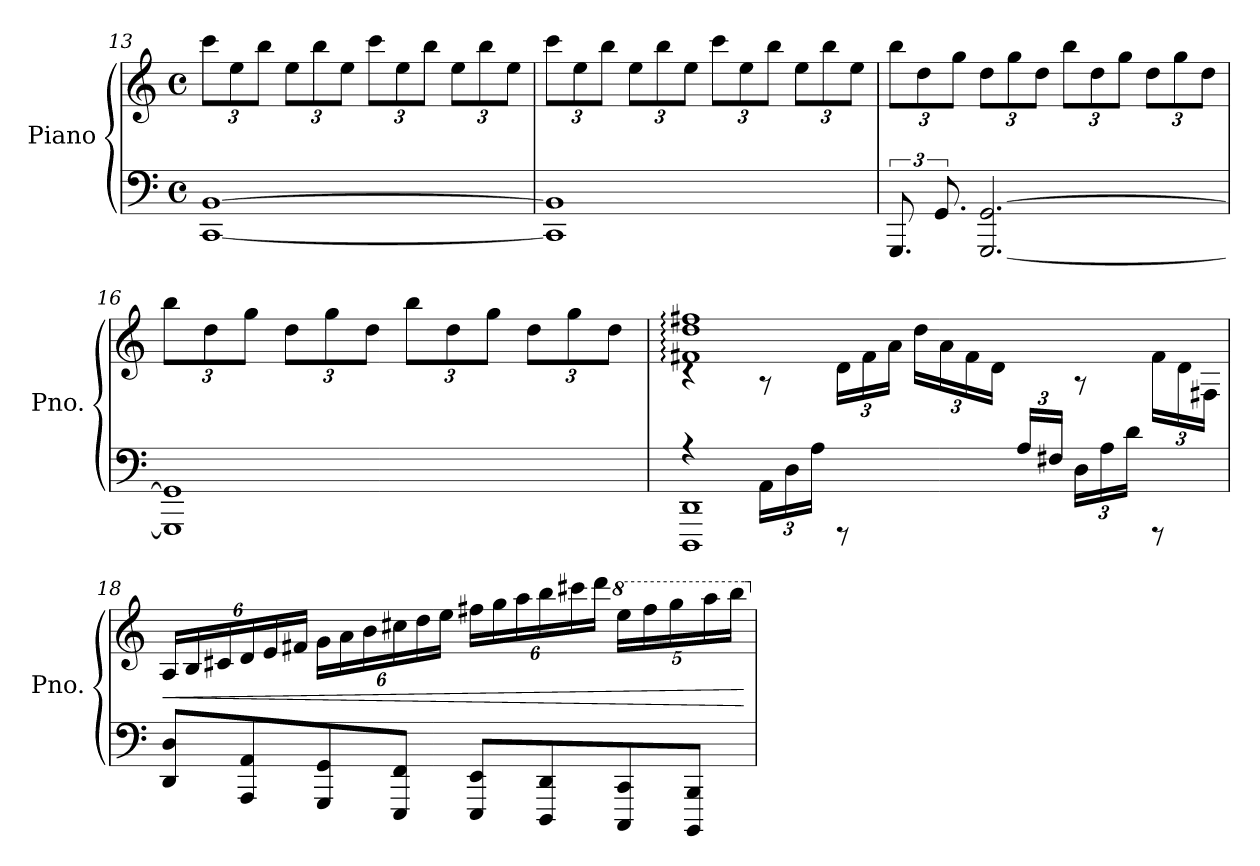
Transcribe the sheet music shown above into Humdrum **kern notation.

**kern	**kern	**dynam
*part1	*part1	*part1
*staff2	*staff1	*staff1/2
*I"Piano	*	*
*I'Pno.	*	*
!!LO:LB:g=z
*clefF4	*clefG2	*
*k[]	*k[]	*
*M4/4	*M4/4	*
*met(c)	*met(c)	*
*	*Xbrackettup	*
=13	=13	=13
[1CC [1BB	12ccc\L	.
.	12ee\	.
.	12bb\J	.
.	12ee\L	.
.	12bb\	.
.	12ee\J	.
.	12ccc\L	.
.	12ee\	.
.	12bb\J	.
.	12ee\L	.
.	12bb\	.
.	12ee\J	.
=14	=14	=14
1CC] 1BB]	12ccc\L	.
.	12ee\	.
.	12bb\J	.
.	12ee\L	.
.	12bb\	.
.	12ee\J	.
.	12ccc\L	.
.	12ee\	.
.	12bb\J	.
.	12ee\L	.
.	12bb\	.
.	12ee\J	.
=15	=15	=15
12.GGG/	12bb\L	.
.	12dd\	.
12.GG/	.	.
.	12gg\J	.
[2.GGG/ [2.GG/	12dd\L	.
.	12gg\	.
.	12dd\J	.
.	12bb\L	.
.	12dd\	.
.	12gg\J	.
.	12dd\L	.
.	12gg\	.
.	12dd\J	.
!!LO:PB:g=z
=16	=16	=16
1GGG] 1GG]	12bb\L	.
.	12dd\	.
.	12gg\J	.
.	12dd\L	.
.	12gg\	.
.	12dd\J	.
.	12bb\L	.
.	12dd\	.
.	12gg\J	.
.	12dd\L	.
.	12gg\	.
.	12dd\J	.
=17	=17	=17
*^	*^	*
1DDD 1DD	4rA	1f#X: 1dd: 1ff#X:	4rc	.
*	*Xbrackettup	*	*	*
.	24AA\LL	.	8r	.
.	24D\	.	.	.
.	24A\JJ	.	.	.
.	8r	.	24d\LL	.
.	.	.	24f#\	.
.	.	.	24a\JJ	.
.	6ryy	.	24dd\LL	.
.	.	.	24a\	.
.	.	.	24f#\	.
.	.	.	24d\JJ	.
.	24A/LL	.	12ryy	.
.	24F#X/JJ	.	.	.
.	24D\LL	.	8r	.
.	24A\	.	.	.
.	24d\JJ	.	.	.
.	8r	.	24f#\LL	.
.	.	.	24d\	.
.	.	.	24F#X\JJ	.
*v	*v	*	*	*
!!LO:LB:g=z
=18	=18	=18	=18
!	!	!	!LO:HP:b
*	*v	*v	*
8DD/ 8D/L	24A/LL	<
.	24B/	.
.	24c#X/	.
8AAA/ 8AA/	24d/	.
.	24e/	.
.	24f#X/JJ	.
8GGG/ 8GG/	24g\LL	.
.	24a\	.
.	24b\	.
8EEE/ 8FF/J	24cc#X\	.
.	24dd\	.
.	24ee\JJ	.
8EEE/ 8EE/L	24ff#X\LL	.
.	24gg\	.
.	24aa\	.
8DDD/ 8DD/	24bb\	.
.	24ccc#X\	.
.	24ddd\JJ	.
*	*8va	*
*	*MM112	*
8CCC/ 8CC/	20eee\LL	.
.	20fff#\	.
.	20ggg\	.
8BBBB/ 8BBB/J	.	.
.	20aaa\	.
.	20bbb\JJ	.
.	.	[
*	*X8va	*
=	=	=
*-	*-	*-
